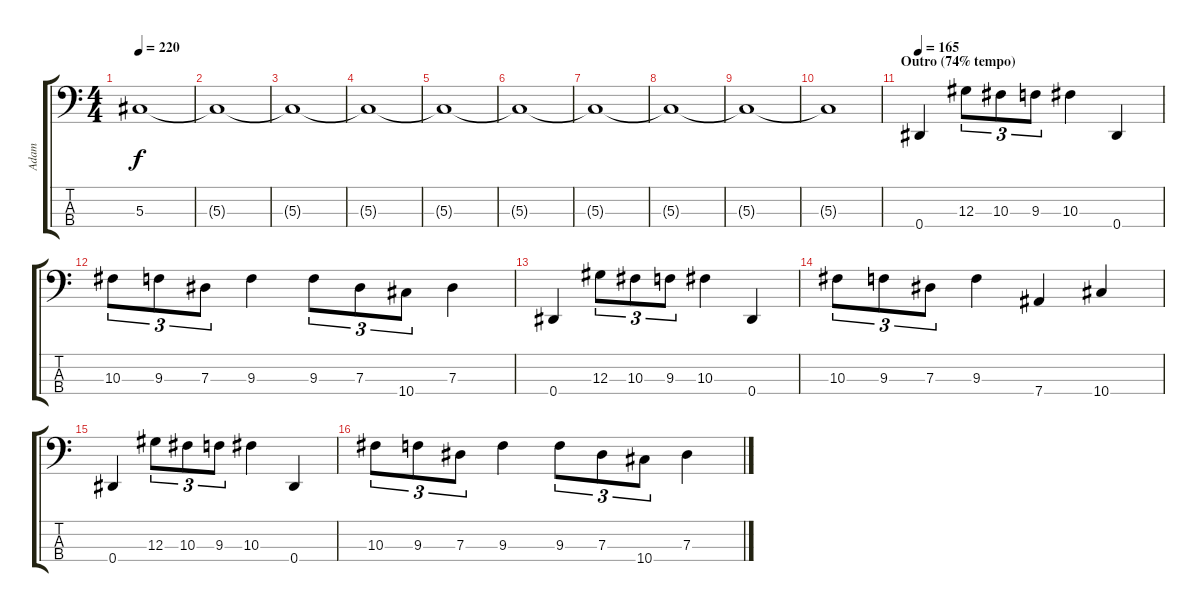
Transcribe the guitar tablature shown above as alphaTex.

\track ("Adam" "Adam") {instrument electricbasspick}
\staff {score tabs}
\tuning (Gb2 Db2 Ab1 Eb1) {hide}
\ts (4 4)
\tempo 220
\clef f4
\ks c
5.3{t}.1{dy f} |
5.3{t}.1 |
5.3{t}.1 |
5.3{t}.1 |
5.3{t}.1 |
5.3{t}.1 |
5.3{t}.1 |
5.3{t}.1 |
5.3{t}.1 |
5.3{t}.1 |
\section ("" "Outro (74% tempo)")
\tempo 165
0.4.4 12.3.8{tu (3 2)} 10.3.8{tu (3 2)} 9.3.8{tu (3 2)} 10.3.4 0.4.4 |
10.3.8{tu (3 2)} 9.3.8{tu (3 2)} 7.3.8{tu (3 2)} 9.3.4 9.3.8{tu (3 2)} 7.3.8{tu (3 2)} 10.4.8{tu (3 2)} 7.3.4 |
0.4.4 12.3.8{tu (3 2)} 10.3.8{tu (3 2)} 9.3.8{tu (3 2)} 10.3.4 0.4.4 |
10.3.8{tu (3 2)} 9.3.8{tu (3 2)} 7.3.8{tu (3 2)} 9.3.4 7.4.4 10.4.4 |
0.4.4 12.3.8{tu (3 2)} 10.3.8{tu (3 2)} 9.3.8{tu (3 2)} 10.3.4 0.4.4 |
10.3.8{tu (3 2)} 9.3.8{tu (3 2)} 7.3.8{tu (3 2)} 9.3.4 9.3.8{tu (3 2)} 7.3.8{tu (3 2)} 10.4.8{tu (3 2)} 7.3.4
